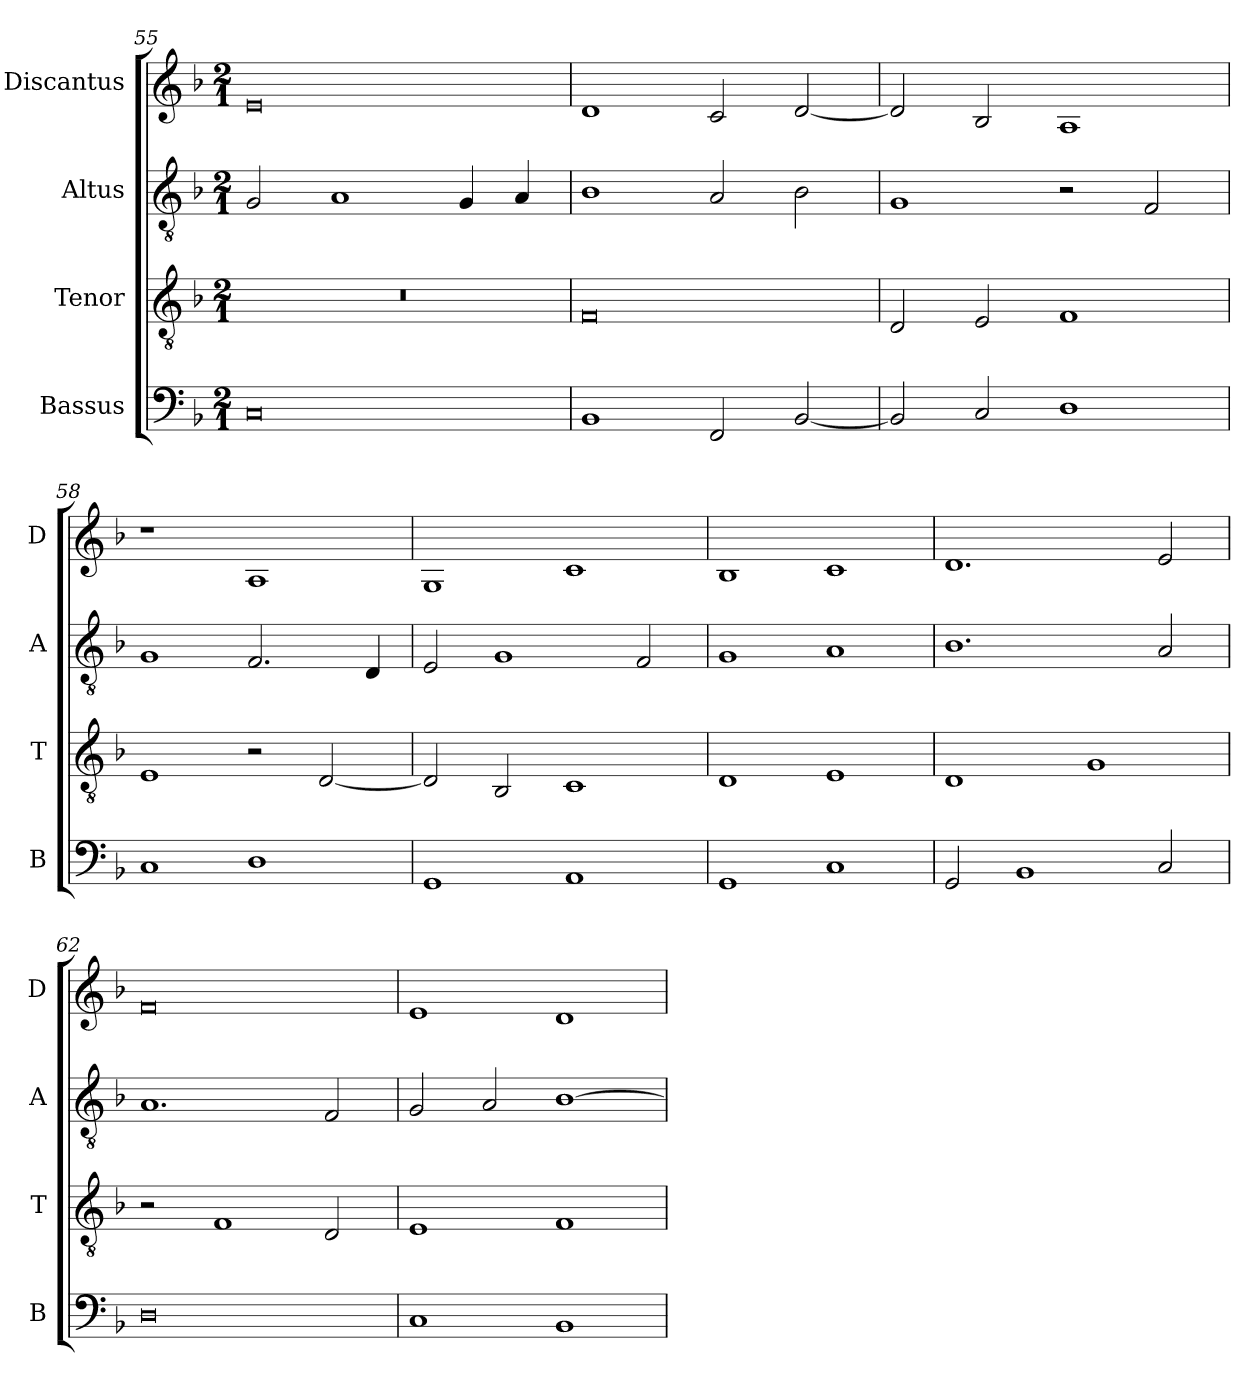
**kern	**kern	**kern	**kern
*part4	*part3	*part2	*part1
*staff4	*staff3	*staff2	*staff1
*I"Bassus	*I"Tenor	*I"Altus	*I"Discantus
*I'B	*I'T	*I'A	*I'D
*clefF4	*clefGv2	*clefGv2	*clefG2
*k[b-]	*k[b-]	*k[b-]	*k[b-]
*M2/1	*M2/1	*M2/1	*M2/1
=55	=55	=55	=55
0C	0r	2G/	0e
.	.	1A	.
.	.	4G/	.
.	.	4A/	.
=56	=56	=56	=56
1BB-	0F	1B-	1d
2FF/	.	2A/	2c/
[2BB-/	.	2B-\	[2d/
=57	=57	=57	=57
2BB-/]	2D/	1G	2d/]
2C/	2E/	.	2B-/
1D	1F	2r	1A
.	.	2F/	.
=58	=58	=58	=58
1C	1E	1G	1r
1D	2r	2.F/	1A
.	[2D/	.	.
.	.	4D/	.
=59	=59	=59	=59
1GG	2D/]	2E/	1G
.	2BB-/	1G	.
1AA	1C	.	1c
.	.	2F/	.
=60	=60	=60	=60
1GG	1D	1G	1B-
1C	1E	1A	1c
=61	=61	=61	=61
2GG/	1D	1.B-	1.d
1BB-	.	.	.
.	1G	.	.
2C/	.	2A/	2e/
=62	=62	=62	=62
0D	2r	1.A	0f
.	1F	.	.
.	2D/	2F/	.
=63	=63	=63	=63
1C	1E	2G/	1e
.	.	2A/	.
1BB-	1F	[1B-	1d
=	=	=	=
*-	*-	*-	*-
